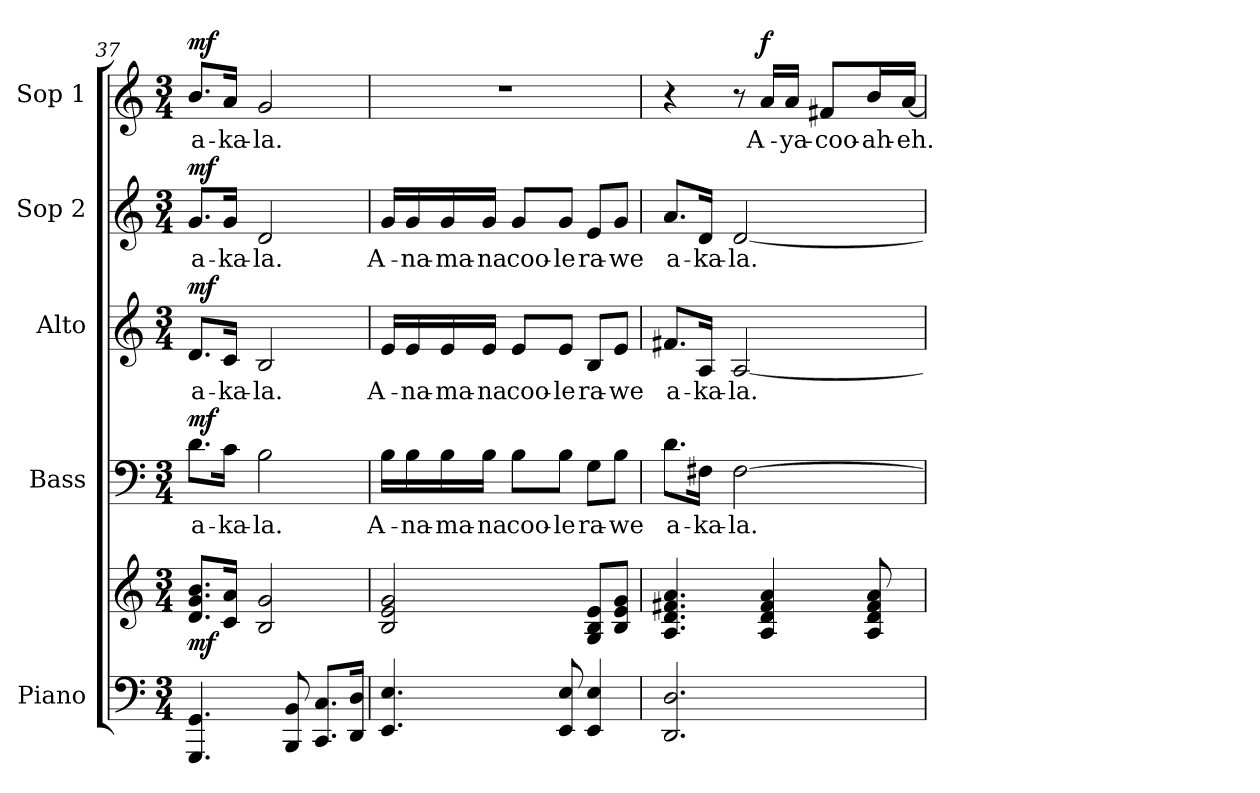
**kern	**kern	**dynam	**kern	**text	**dynam	**kern	**text	**dynam	**kern	**text	**dynam	**kern	**text	**dynam
*part5	*part5	*part5	*part4	*part4	*part4	*part3	*part3	*part3	*part2	*part2	*part2	*part1	*part1	*part1
*staff6	*staff5	*staff5/6	*staff4	*staff4	*staff4	*staff3	*staff3	*staff3	*staff2	*staff2	*staff2	*staff1	*staff1	*staff1
*I"Piano	*	*	*I"Bass	*	*	*I"Alto	*	*	*I"Sop 2	*	*	*I"Sop 1	*	*
*I'Pno.	*	*	*I'B.	*	*	*I'A.	*	*	*I'S.2	*	*	*I'S.1	*	*
!!LO:LB:g=z
*clefF4	*clefG2	*	*clefF4	*	*	*clefG2	*	*	*clefG2	*	*	*clefG2	*	*
*k[]	*k[]	*	*k[]	*	*	*k[]	*	*	*k[]	*	*	*k[]	*	*
*M3/4	*M3/4	*	*M3/4	*	*	*M3/4	*	*	*M3/4	*	*	*M3/4	*	*
=37	=37	=37	=37	=37	=37	=37	=37	=37	=37	=37	=37	=37	=37	=37
!	!	!LO:DY:b	!	!	!LO:DY:a	!	!	!LO:DY:a	!	!	!LO:DY:a	!	!	!LO:DY:a
4.GGG/ 4.GG/	8.d/ 8.g/ 8.b/L	mf	8.d\L	a-	mf	8.d/L	a-	mf	8.g/L	a-	mf	8.b/L	a-	mf
.	16c/ 16a/Jk	.	16c\Jk	-ka-	.	16c/Jk	-ka-	.	16g/Jk	-ka-	.	16a/Jk	-ka-	.
.	2B/ 2g/	.	2B\	-la.	.	2B/	-la.	.	2d/	-la.	.	2g/	-la.	.
8BBB/ 8BB/	.	.	.	.	.	.	.	.	.	.	.	.	.	.
8.CC/ 8.C/L	.	.	.	.	.	.	.	.	.	.	.	.	.	.
16DD/ 16D/Jk	.	.	.	.	.	.	.	.	.	.	.	.	.	.
!!LO:PB:g=z
=38	=38	=38	=38	=38	=38	=38	=38	=38	=38	=38	=38	=38	=38	=38
4.EE/ 4.E/	2B/ 2e/ 2g/	.	16B\LL	A-	.	16e/LL	A-	.	16g/LL	A-	.	2.r	.	.
.	.	.	16B\	-na-	.	16e/	-na-	.	16g/	-na-	.	.	.	.
.	.	.	16B\	-ma-	.	16e/	-ma-	.	16g/	-ma-	.	.	.	.
.	.	.	16B\JJ	-na	.	16e/JJ	-na	.	16g/JJ	-na	.	.	.	.
.	.	.	8B\L	coo-	.	8e/L	coo-	.	8g/L	coo-	.	.	.	.
8EE/ 8E/	.	.	8B\J	-le	.	8e/J	-le	.	8g/J	-le	.	.	.	.
4EE/ 4E/	8G/ 8B/ 8e/L	.	8G\L	ra-	.	8B/L	ra-	.	8e/L	ra-	.	.	.	.
.	8B/ 8e/ 8g/J	.	8B\J	-we	.	8e/J	-we	.	8g/J	-we	.	.	.	.
=39	=39	=39	=39	=39	=39	=39	=39	=39	=39	=39	=39	=39	=39	=39
2.DD/ 2.D/	4.A/ 4.d/ 4.f#X/ 4.a/	.	8.d\L	a-	.	8.f#X/L	a-	.	8.a/L	a-	.	4r	.	.
.	.	.	16F#X\Jk	-ka-	.	16A/Jk	-ka-	.	16d/Jk	-ka-	.	.	.	.
.	.	.	[2F#\	-la.	.	[2A/	-la.	.	[2d/	-la.	.	8r	.	.
!	!	!	!	!	!	!	!	!	!	!	!	!	!	!LO:DY:a
.	4A/ 4d/ 4f#/ 4a/	.	.	.	.	.	.	.	.	.	.	16a/LL	A-	f
.	.	.	.	.	.	.	.	.	.	.	.	16a/JJ	-ya-	.
.	.	.	.	.	.	.	.	.	.	.	.	8f#X/L	-coo-	.
.	8A/ 8d/ 8f#/ 8a/	.	.	.	.	.	.	.	.	.	.	16b/L	-ah-	.
.	.	.	.	.	.	.	.	.	.	.	.	[16a/JJ	-eh.	.
=	=	=	=	=	=	=	=	=	=	=	=	=	=	=
*-	*-	*-	*-	*-	*-	*-	*-	*-	*-	*-	*-	*-	*-	*-
